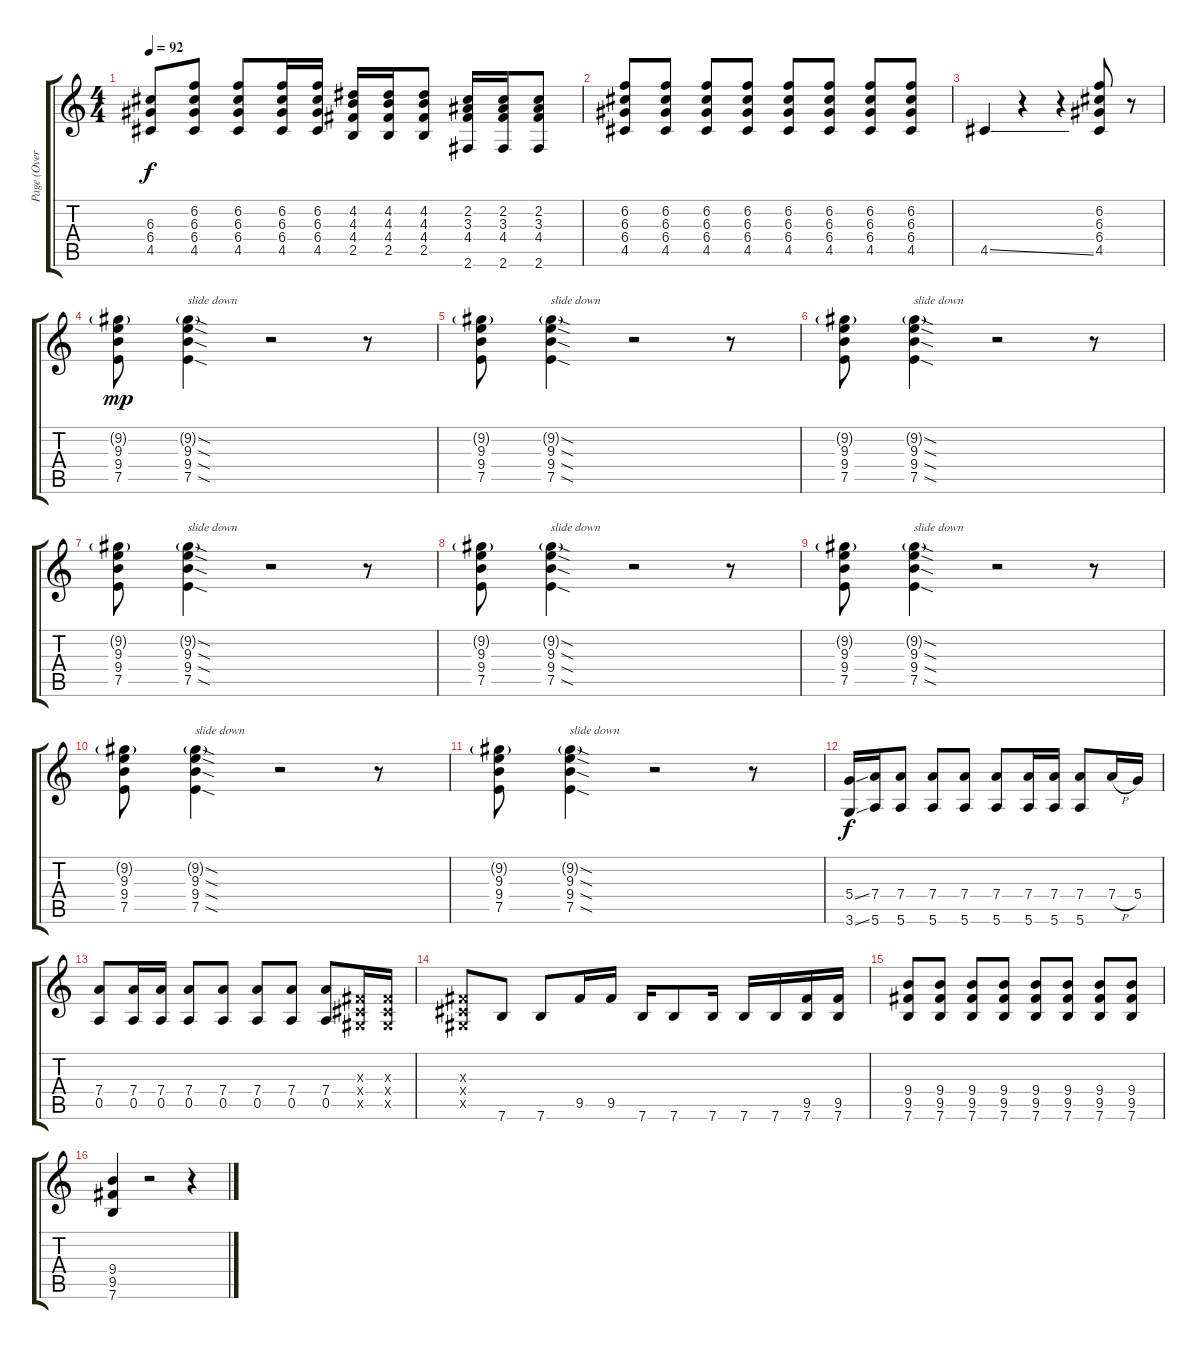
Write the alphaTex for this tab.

\track ("Page (Overdriven Guitar)" "Page (Over") {instrument overdrivenguitar}
\staff {score tabs}
\tuning (E4 B3 G3 D3 A2 E2) {hide}
\ts (4 4)
\tempo 92
\clef g2
\ks c
(6.3 6.4 4.5).8{dy f} (6.2 6.3 6.4 4.5).8 (6.2 6.3 6.4 4.5).8 (6.2 6.3 6.4 4.5).16 (6.2 6.3 6.4 4.5).16 (4.2 4.3 4.4 2.5).16 (4.2 4.3 4.4 2.5).16 (4.2 4.3 4.4 2.5).8 (2.2 3.3 4.4 2.6).16 (2.2 3.3 4.4 2.6).16 (2.2 3.3 4.4 2.6).8 |
(6.2 6.3 6.4 4.5).8 (6.2 6.3 6.4 4.5).8 (6.2 6.3 6.4 4.5).8 (6.2 6.3 6.4 4.5).8 (6.2 6.3 6.4 4.5).8 (6.2 6.3 6.4 4.5).8 (6.2 6.3 6.4 4.5).8 (6.2 6.3 6.4 4.5).8 |
4.5{ss}.4 r.4 r.4 (6.2 6.3 6.4 4.5).8 r.8 |
(9.2{g} 9.3 9.4 7.5).8{dy mp} (9.2{sod g} 9.3{sod} 9.4{sod} 7.5{sod}).4{txt "slide down"} r.2 r.8 |
(9.2{g} 9.3 9.4 7.5).8 (9.2{sod g} 9.3{sod} 9.4{sod} 7.5{sod}).4{txt "slide down"} r.2 r.8 |
(9.2{g} 9.3 9.4 7.5).8 (9.2{sod g} 9.3{sod} 9.4{sod} 7.5{sod}).4{txt "slide down"} r.2 r.8 |
(9.2{g} 9.3 9.4 7.5).8 (9.2{sod g} 9.3{sod} 9.4{sod} 7.5{sod}).4{txt "slide down"} r.2 r.8 |
(9.2{g} 9.3 9.4 7.5).8 (9.2{sod g} 9.3{sod} 9.4{sod} 7.5{sod}).4{txt "slide down"} r.2 r.8 |
(9.2{g} 9.3 9.4 7.5).8 (9.2{sod g} 9.3{sod} 9.4{sod} 7.5{sod}).4{txt "slide down"} r.2 r.8 |
(9.2{g} 9.3 9.4 7.5).8 (9.2{sod g} 9.3{sod} 9.4{sod} 7.5{sod}).4{txt "slide down"} r.2 r.8 |
(9.2{g} 9.3 9.4 7.5).8 (9.2{sod g} 9.3{sod} 9.4{sod} 7.5{sod}).4{txt "slide down"} r.2 r.8 |
(5.4{ss} 3.6{ss}).16{dy f} (7.4 5.6).16 (7.4 5.6).8 (7.4 5.6).8 (7.4 5.6).8 (7.4 5.6).8 (7.4 5.6).16 (7.4 5.6).16 (7.4 5.6).8 7.4{h}.16 5.4.16 |
(7.4 0.5).8 (7.4 0.5).16 (7.4 0.5).16 (7.4 0.5).8 (7.4 0.5).8 (7.4 0.5).8 (7.4 0.5).8 (7.4 0.5).8 (-1.3{x} -1.4{x} -1.5{x}).16 (-1.3{x} -1.4{x} -1.5{x}).16 |
(-1.3{x} -1.4{x} -1.5{x}).8 7.6.8 7.6.8 9.5.16 9.5.16 7.6.16 7.6.8 7.6.16 7.6.16 7.6.16 (9.5 7.6).16 (9.5 7.6).16 |
(9.4 9.5 7.6).8 (9.4 9.5 7.6).8 (9.4 9.5 7.6).8 (9.4 9.5 7.6).8 (9.4 9.5 7.6).8 (9.4 9.5 7.6).8 (9.4 9.5 7.6).8 (9.4 9.5 7.6).8 |
(9.4 9.5 7.6).4 r.2 r.4
